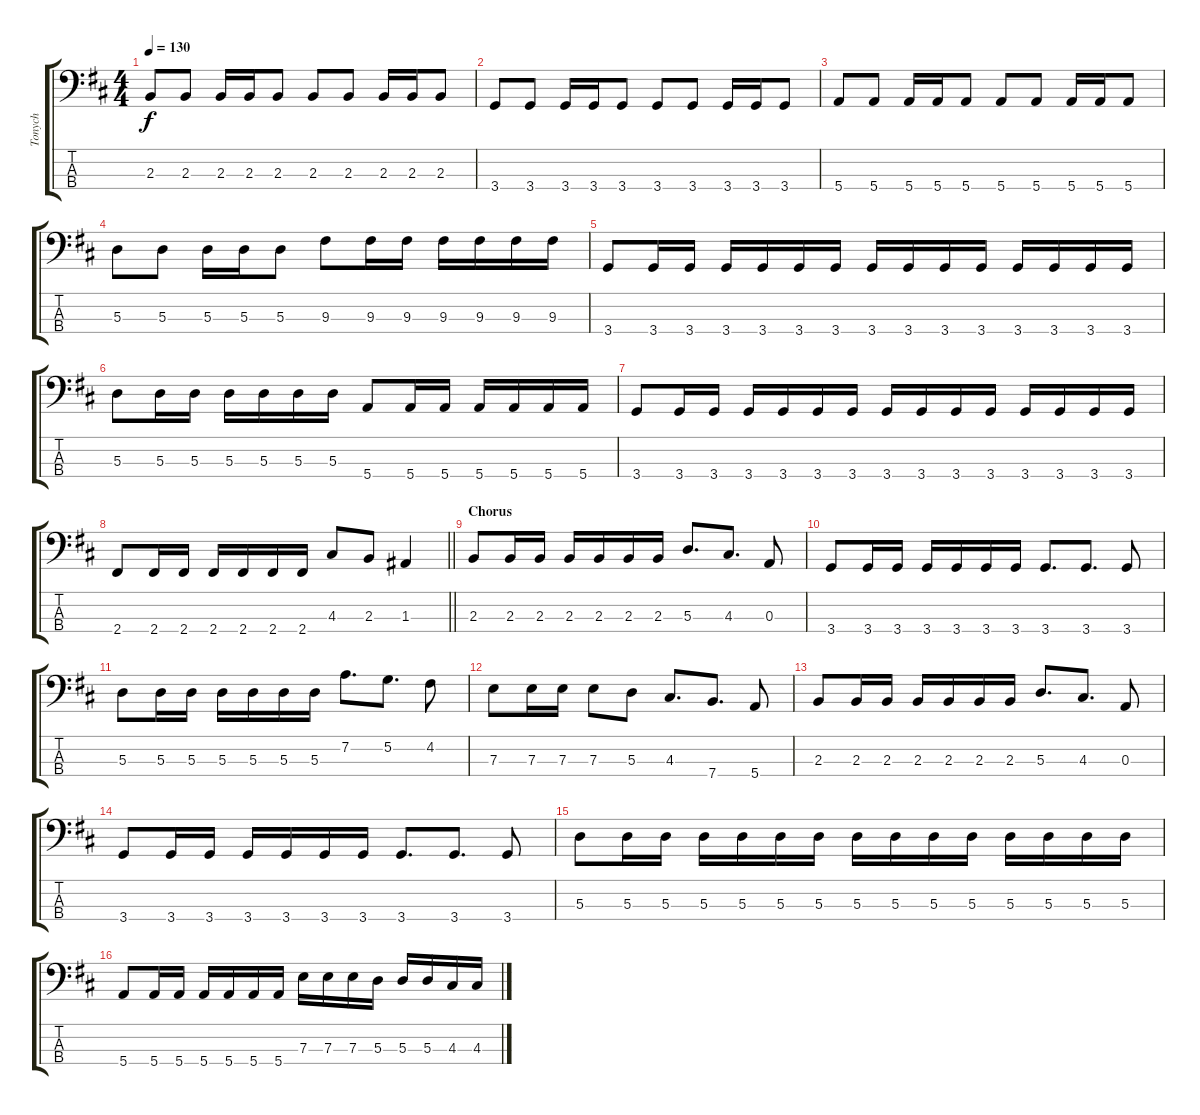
\track ("Tonych" "Tonych") {instrument electricbassfinger}
\staff {score tabs}
\tuning (G2 D2 A1 E1) {hide}
\ts (4 4)
\tempo 130
\clef f4
\ks bminor
2.3.8{dy f} 2.3.8 2.3.16 2.3.16 2.3.8 2.3.8 2.3.8 2.3.16 2.3.16 2.3.8 |
3.4.8 3.4.8 3.4.16 3.4.16 3.4.8 3.4.8 3.4.8 3.4.16 3.4.16 3.4.8 |
5.4.8 5.4.8 5.4.16 5.4.16 5.4.8 5.4.8 5.4.8 5.4.16 5.4.16 5.4.8 |
5.3.8 5.3.8 5.3.16 5.3.16 5.3.8 9.3.8 9.3.16 9.3.16 9.3.16 9.3.16 9.3.16 9.3.16 |
3.4.8 3.4.16 3.4.16 3.4.16 3.4.16 3.4.16 3.4.16 3.4.16 3.4.16 3.4.16 3.4.16 3.4.16 3.4.16 3.4.16 3.4.16 |
5.3.8 5.3.16 5.3.16 5.3.16 5.3.16 5.3.16 5.3.16 5.4.8 5.4.16 5.4.16 5.4.16 5.4.16 5.4.16 5.4.16 |
3.4.8 3.4.16 3.4.16 3.4.16 3.4.16 3.4.16 3.4.16 3.4.16 3.4.16 3.4.16 3.4.16 3.4.16 3.4.16 3.4.16 3.4.16 |
\barLineRight lightlight
2.4.8 2.4.16 2.4.16 2.4.16 2.4.16 2.4.16 2.4.16 4.3.8 2.3.8 1.3.4 |
\section ("" "Chorus")
2.3.8 2.3.16 2.3.16 2.3.16 2.3.16 2.3.16 2.3.16 5.3.8{d} 4.3.8{d} 0.3.8 |
3.4.8 3.4.16 3.4.16 3.4.16 3.4.16 3.4.16 3.4.16 3.4.8{d} 3.4.8{d} 3.4.8 |
5.3.8 5.3.16 5.3.16 5.3.16 5.3.16 5.3.16 5.3.16 7.2.8{d} 5.2.8{d} 4.2.8 |
7.3.8 7.3.16 7.3.16 7.3.8 5.3.8 4.3.8{d} 7.4.8{d} 5.4.8 |
2.3.8 2.3.16 2.3.16 2.3.16 2.3.16 2.3.16 2.3.16 5.3.8{d} 4.3.8{d} 0.3.8 |
3.4.8 3.4.16 3.4.16 3.4.16 3.4.16 3.4.16 3.4.16 3.4.8{d} 3.4.8{d} 3.4.8 |
5.3.8 5.3.16 5.3.16 5.3.16 5.3.16 5.3.16 5.3.16 5.3.16 5.3.16 5.3.16 5.3.16 5.3.16 5.3.16 5.3.16 5.3.16 |
5.4.8 5.4.16 5.4.16 5.4.16 5.4.16 5.4.16 5.4.16 7.3.16 7.3.16 7.3.16 5.3.16 5.3.16 5.3.16 4.3.16 4.3.16
